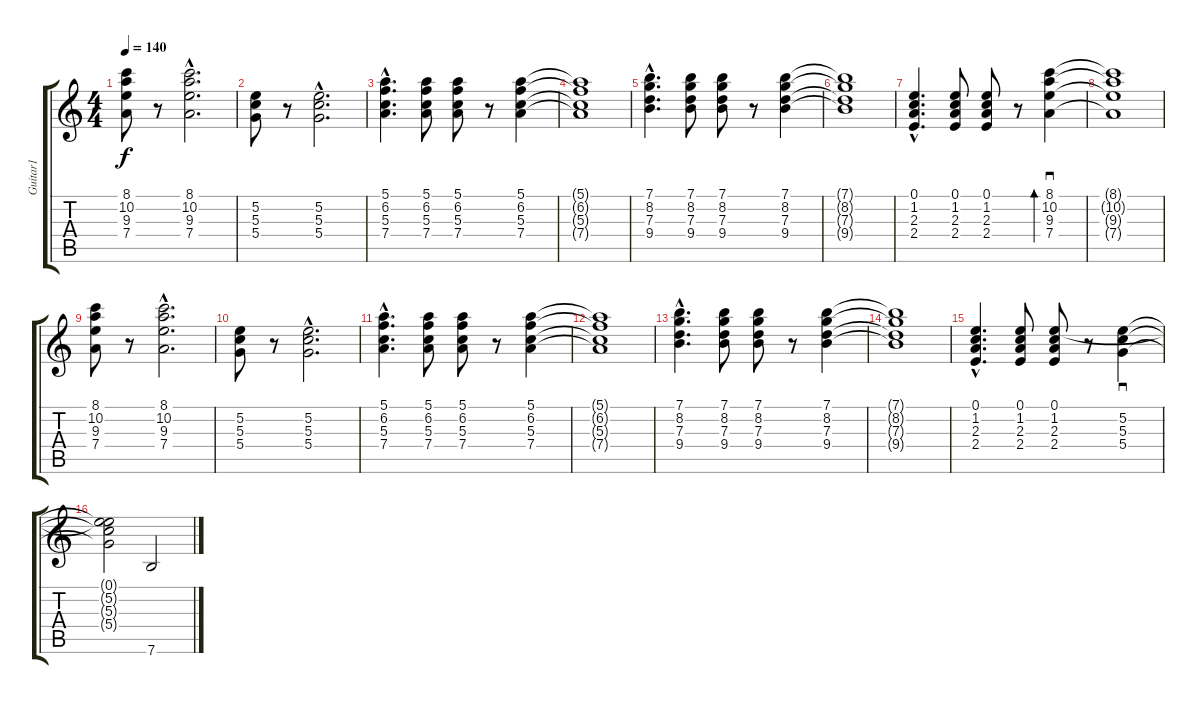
\track ("Guitar1" "Guitar1") {instrument electricguitarclean}
\staff {score tabs}
\tuning (E4 B3 G3 D3 A2 E2) {hide}
\ts (4 4)
\tempo 140
\clef g2
\ks c
(8.1 10.2 9.3 7.4).8{dy f} r.8 (8.1{hac} 10.2{hac} 9.3{hac} 7.4{hac}).2{d} |
(5.2 5.3 5.4).8 r.8 (5.2{hac} 5.3{hac} 5.4{hac}).2{d} |
(5.1{hac} 6.2{hac} 5.3{hac} 7.4{hac}).4{d} (5.1 6.2 5.3 7.4).8 (5.1 6.2 5.3 7.4).8 r.8 (5.1 6.2 5.3 7.4).4 |
(5.1{t} 6.2{t} 5.3{t} 7.4{t}).1 |
(7.1{hac} 8.2{hac} 7.3{hac} 9.4{hac}).4{d} (7.1 8.2 7.3 9.4).8 (7.1 8.2 7.3 9.4).8 r.8 (7.1 8.2 7.3 9.4).4 |
(7.1{t} 8.2{t} 7.3{t} 9.4{t}).1 |
(0.1{hac} 1.2{hac} 2.3{hac} 2.4{hac}).4{d} (0.1 1.2 2.3 2.4).8 (0.1 1.2 2.3 2.4).8 r.8 (8.1 10.2 9.3 7.4).4{sd bd 480} |
(8.1{t} 10.2{t} 9.3{t} 7.4{t}).1 |
(8.1 10.2 9.3 7.4).8 r.8 (8.1{hac} 10.2{hac} 9.3{hac} 7.4{hac}).2{d} |
(5.2 5.3 5.4).8 r.8 (5.2{hac} 5.3{hac} 5.4{hac}).2{d} |
(5.1{hac} 6.2{hac} 5.3{hac} 7.4{hac}).4{d} (5.1 6.2 5.3 7.4).8 (5.1 6.2 5.3 7.4).8 r.8 (5.1 6.2 5.3 7.4).4 |
(5.1{t} 6.2{t} 5.3{t} 7.4{t}).1 |
(7.1{hac} 8.2{hac} 7.3{hac} 9.4{hac}).4{d} (7.1 8.2 7.3 9.4).8 (7.1 8.2 7.3 9.4).8 r.8 (7.1 8.2 7.3 9.4).4 |
(7.1{t} 8.2{t} 7.3{t} 9.4{t}).1 |
(0.1{hac} 1.2{hac} 2.3{hac} 2.4{hac}).4{d} (0.1 1.2 2.3 2.4).8 (0.1 1.2 2.3 2.4).8 r.8 (5.2 5.3 5.4).4{sd} |
(0.1{t} 5.2{t} 5.3{t} 5.4{t}).2 7.6.2
